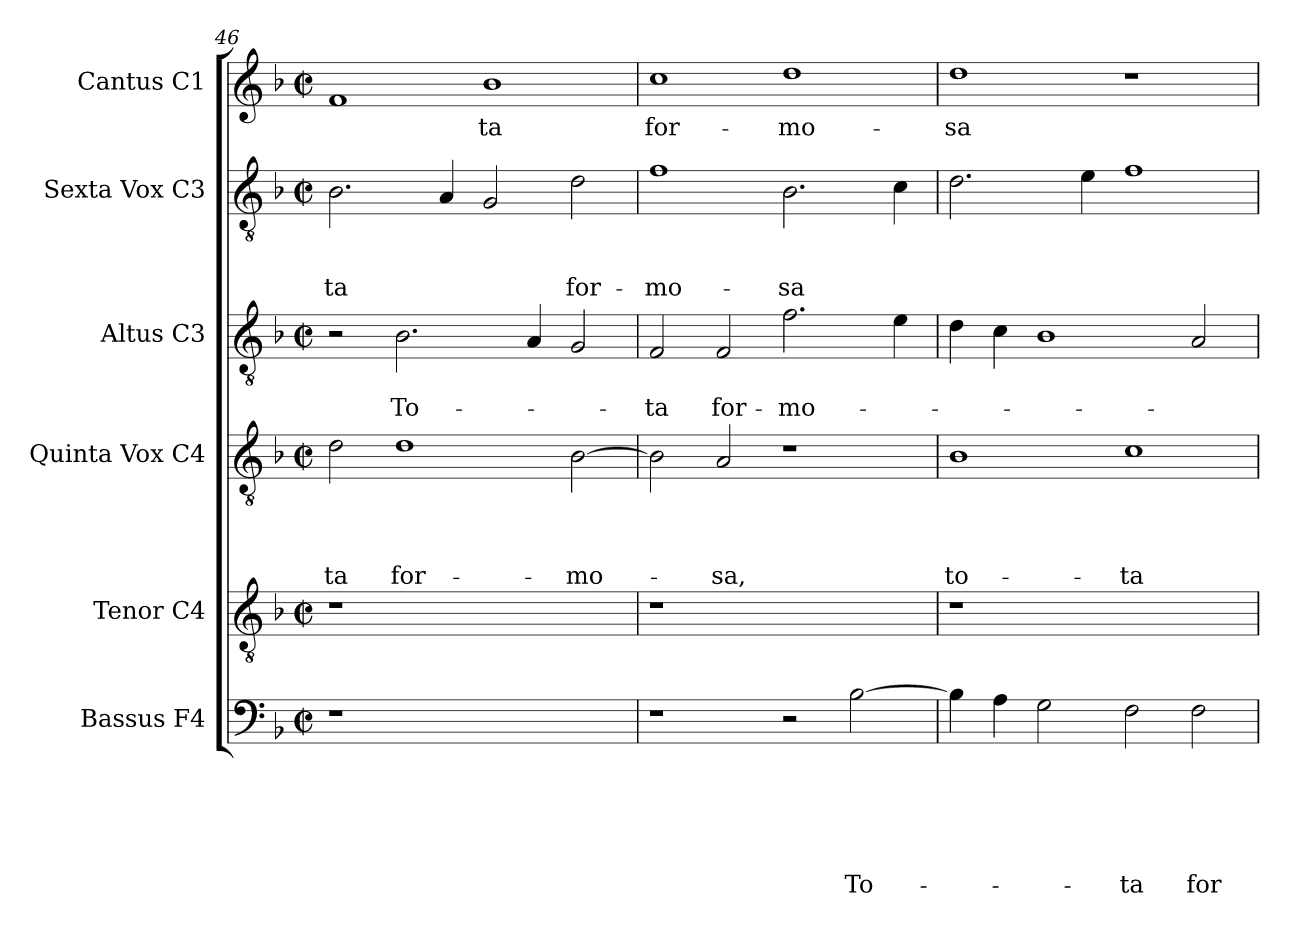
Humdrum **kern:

**kern	**text	**text	**text	**text	**text	**text	**kern	**kern	**text	**text	**text	**text	**kern	**text	**text	**kern	**text	**text	**text	**kern	**text
*part6	*part6	*part6	*part6	*part6	*part6	*part6	*part5	*part4	*part4	*part4	*part4	*part4	*part3	*part3	*part3	*part2	*part2	*part2	*part2	*part1	*part1
*staff6	*staff6	*staff6	*staff6	*staff6	*staff6	*staff6	*staff5	*staff4	*staff4	*staff4	*staff4	*staff4	*staff3	*staff3	*staff3	*staff2	*staff2	*staff2	*staff2	*staff1	*staff1
*I"Bassus F4	*	*	*	*	*	*	*I"Tenor C4	*I"Quinta Vox C4	*	*	*	*	*I"Altus C3	*	*	*I"Sexta Vox C3	*	*	*	*I"Cantus C1	*
*I'B	*	*	*	*	*	*	*I'T	*	*	*	*	*	*I'A	*	*	*	*	*	*	*I'C	*
!!LO:LB:g=z
*clefF4	*	*	*	*	*	*	*clefGv2	*clefGv2	*	*	*	*	*clefGv2	*	*	*clefGv2	*	*	*	*clefG2	*
*k[b-]	*	*	*	*	*	*	*k[b-]	*k[b-]	*	*	*	*	*k[b-]	*	*	*k[b-]	*	*	*	*k[b-]	*
*F:	*	*	*	*	*	*	*F:	*F:	*	*	*	*	*F:	*	*	*F:	*	*	*	*F:	*
*M2/2	*	*	*	*	*	*	*M2/2	*M2/2	*	*	*	*	*M2/2	*	*	*M2/2	*	*	*	*M2/2	*
*met(c|)	*	*	*	*	*	*	*met(c|)	*met(c|)	*	*	*	*	*met(c|)	*	*	*met(c|)	*	*	*	*met(c|)	*
=46	=46	=46	=46	=46	=46	=46	=46	=46	=46	=46	=46	=46	=46	=46	=46	=46	=46	=46	=46	=46	=46
!	!	!	!	!	!	!	!	!	!	!	!	!LO:LY:b	!	!	!	!	!	!	!LO:LY:b	!	!
1r	.	.	.	.	.	.	1r	2d\	.	.	.	-ta	2r	.	.	2.B-\	.	.	-ta	1f	.
!	!	!	!	!	!	!	!	!	!	!	!	!LO:LY:b	!	!	!LO:LY:b	!	!	!	!	!	!
.	.	.	.	.	.	.	.	1d	.	.	.	for-	2.B-\	.	To-	.	.	.	.	.	.
.	.	.	.	.	.	.	.	.	.	.	.	.	.	.	.	4A/	.	.	.	.	.
!	!	!	!	!	!	!	!	!	!	!	!	!	!	!	!	!	!	!	!	!	!LO:LY:b
1ryy	.	.	.	.	.	.	1ryy	.	.	.	.	.	.	.	.	2G/	.	.	.	1b-	-ta
.	.	.	.	.	.	.	.	.	.	.	.	.	4A/	.	.	.	.	.	.	.	.
!	!	!	!	!	!	!	!	!	!	!	!	!LO:LY:b	!	!	!	!	!	!	!LO:LY:b	!	!
.	.	.	.	.	.	.	.	[2B-\	.	.	.	-mo-	2G/	.	.	2d\	.	.	for-	.	.
=47	=47	=47	=47	=47	=47	=47	=47	=47	=47	=47	=47	=47	=47	=47	=47	=47	=47	=47	=47	=47	=47
!	!	!	!	!	!	!	!	!	!	!	!	!	!	!	!LO:LY:b	!	!	!	!LO:LY:b	!	!LO:LY:b
1r	.	.	.	.	.	.	1r	2B-\]	.	.	.	.	2F/	.	-ta	1f	.	.	-mo-	1cc	for-
!	!	!	!	!	!	!	!	!	!	!	!	!LO:LY:b	!	!	!LO:LY:b	!	!	!	!	!	!
.	.	.	.	.	.	.	.	2A/	.	.	.	-sa,	2F/	.	for-	.	.	.	.	.	.
!	!	!	!	!	!	!	!	!	!	!	!	!	!	!	!LO:LY:b	!	!	!	!LO:LY:b	!	!LO:LY:b
2r	.	.	.	.	.	.	1ryy	1r	.	.	.	.	2.f\	.	-mo-	2.B-\	.	.	-sa	1dd	-mo-
!	!	!	!	!	!	!LO:LY:b	!	!	!	!	!	!	!	!	!	!	!	!	!	!	!
[2B-\	.	.	.	.	.	To-	.	.	.	.	.	.	.	.	.	.	.	.	.	.	.
.	.	.	.	.	.	.	.	.	.	.	.	.	4e\	.	.	4c\	.	.	.	.	.
=48	=48	=48	=48	=48	=48	=48	=48	=48	=48	=48	=48	=48	=48	=48	=48	=48	=48	=48	=48	=48	=48
!	!	!	!	!	!	!	!	!	!	!	!	!LO:LY:b	!	!	!	!	!	!	!	!	!LO:LY:b
4B-\]	.	.	.	.	.	.	1r	1B-	.	.	.	to-	4d\	.	.	2.d\	.	.	.	1dd	-sa
4A\	.	.	.	.	.	.	.	.	.	.	.	.	4c\	.	.	.	.	.	.	.	.
2G\	.	.	.	.	.	.	.	.	.	.	.	.	1B-	.	.	.	.	.	.	.	.
.	.	.	.	.	.	.	.	.	.	.	.	.	.	.	.	4e\	.	.	.	.	.
!	!	!	!	!	!	!LO:LY:b	!	!	!	!	!	!LO:LY:b	!	!	!	!	!	!	!	!	!
2F\	.	.	.	.	.	-ta	1ryy	1c	.	.	.	-ta	.	.	.	1f	.	.	.	1r	.
!	!	!	!	!	!	!LO:LY:b	!	!	!	!	!	!	!	!	!	!	!	!	!	!	!
2F\	.	.	.	.	.	for-	.	.	.	.	.	.	2A/	.	.	.	.	.	.	.	.
=	=	=	=	=	=	=	=	=	=	=	=	=	=	=	=	=	=	=	=	=	=
*-	*-	*-	*-	*-	*-	*-	*-	*-	*-	*-	*-	*-	*-	*-	*-	*-	*-	*-	*-	*-	*-
